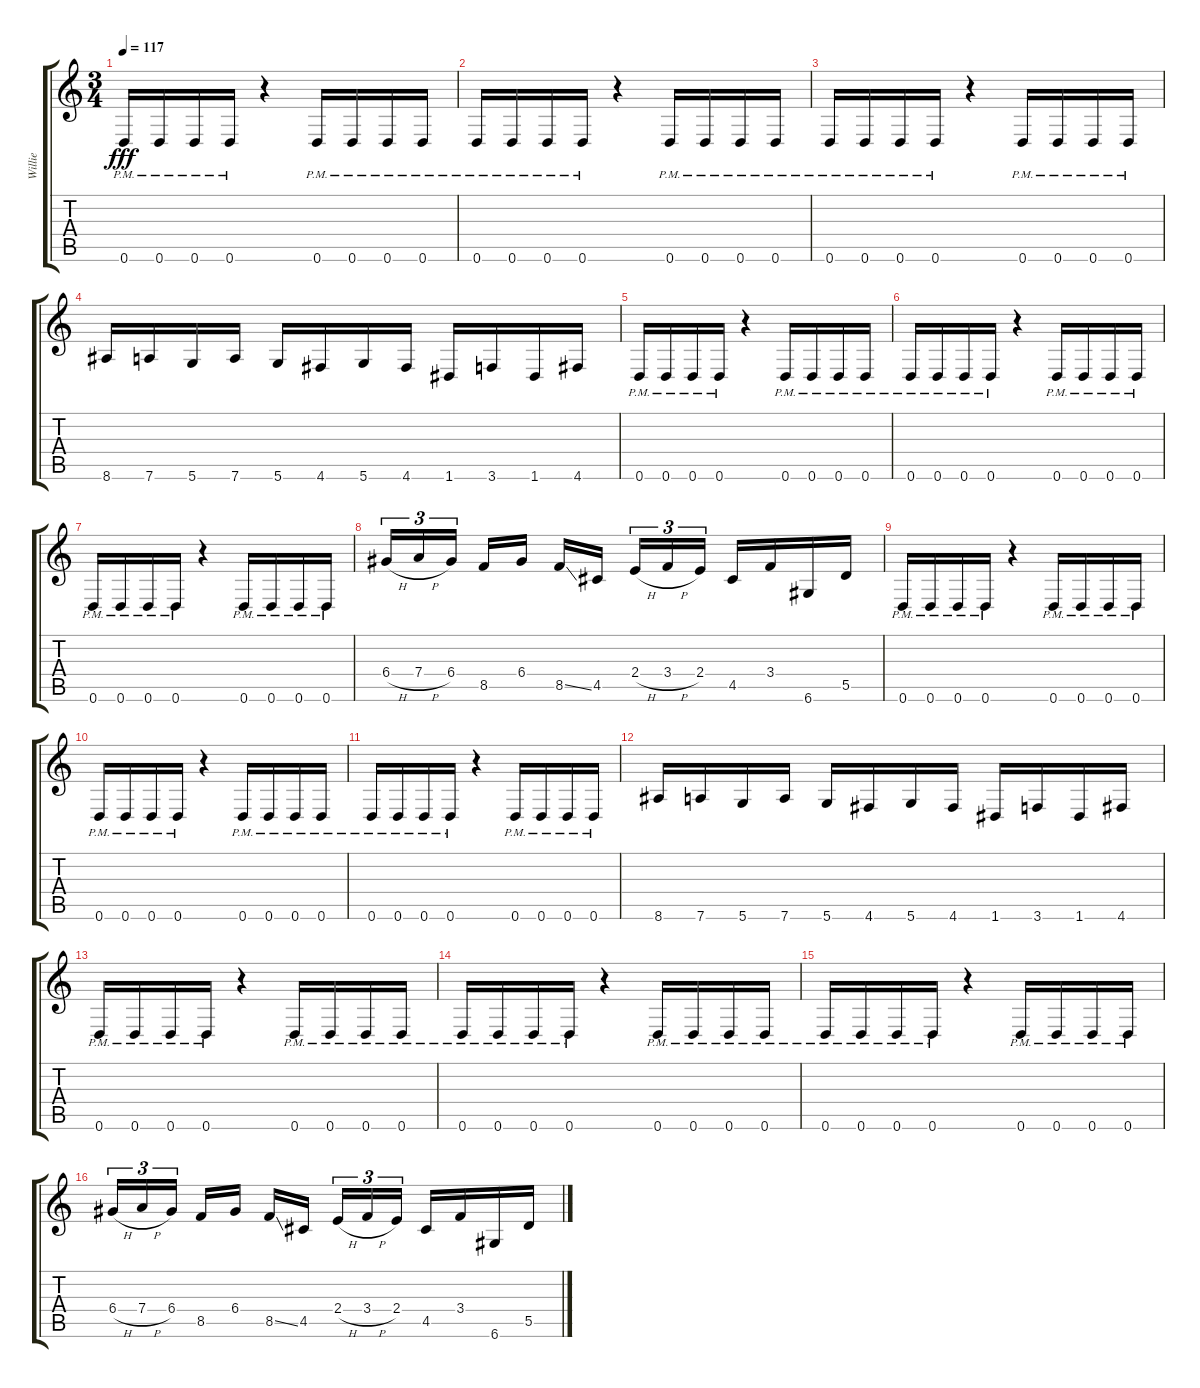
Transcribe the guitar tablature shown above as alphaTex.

\track ("Willie" "Willie") {instrument overdrivenguitar}
\staff {score tabs}
\tuning (E4 B3 G3 D3 A2 D2) {hide}
\ts (3 4)
\tempo 117
\clef g2
\ks c
0.6{pm}.16{dy fff} 0.6{pm}.16 0.6{pm}.16 0.6{pm}.16 r.4 0.6{pm}.16 0.6{pm}.16 0.6{pm}.16 0.6{pm}.16 |
0.6{pm}.16 0.6{pm}.16 0.6{pm}.16 0.6{pm}.16 r.4 0.6{pm}.16 0.6{pm}.16 0.6{pm}.16 0.6{pm}.16 |
0.6{pm}.16 0.6{pm}.16 0.6{pm}.16 0.6{pm}.16 r.4 0.6{pm}.16 0.6{pm}.16 0.6{pm}.16 0.6{pm}.16 |
8.6.16 7.6.16 5.6.16 7.6.16 5.6.16 4.6.16 5.6.16 4.6.16 1.6.16 3.6.16 1.6.16 4.6.16 |
0.6{pm}.16 0.6{pm}.16 0.6{pm}.16 0.6{pm}.16 r.4 0.6{pm}.16 0.6{pm}.16 0.6{pm}.16 0.6{pm}.16 |
0.6{pm}.16 0.6{pm}.16 0.6{pm}.16 0.6{pm}.16 r.4 0.6{pm}.16 0.6{pm}.16 0.6{pm}.16 0.6{pm}.16 |
0.6{pm}.16 0.6{pm}.16 0.6{pm}.16 0.6{pm}.16 r.4 0.6{pm}.16 0.6{pm}.16 0.6{pm}.16 0.6{pm}.16 |
6.4{h}.16{tu (3 2)} 7.4{h}.16{tu (3 2)} 6.4.16{tu (3 2) beam splitsecondary} 8.5.16 6.4.16 8.5{ss}.16 4.5.16{beam splitsecondary} 2.4{h}.16{tu (3 2)} 3.4{h}.16{tu (3 2)} 2.4.16{tu (3 2)} 4.5.16 3.4.16 6.6.16 5.5.16 |
0.6{pm}.16 0.6{pm}.16 0.6{pm}.16 0.6{pm}.16 r.4 0.6{pm}.16 0.6{pm}.16 0.6{pm}.16 0.6{pm}.16 |
0.6{pm}.16 0.6{pm}.16 0.6{pm}.16 0.6{pm}.16 r.4 0.6{pm}.16 0.6{pm}.16 0.6{pm}.16 0.6{pm}.16 |
0.6{pm}.16 0.6{pm}.16 0.6{pm}.16 0.6{pm}.16 r.4 0.6{pm}.16 0.6{pm}.16 0.6{pm}.16 0.6{pm}.16 |
8.6.16 7.6.16 5.6.16 7.6.16 5.6.16 4.6.16 5.6.16 4.6.16 1.6.16 3.6.16 1.6.16 4.6.16 |
0.6{pm}.16 0.6{pm}.16 0.6{pm}.16 0.6{pm}.16 r.4 0.6{pm}.16 0.6{pm}.16 0.6{pm}.16 0.6{pm}.16 |
0.6{pm}.16 0.6{pm}.16 0.6{pm}.16 0.6{pm}.16 r.4 0.6{pm}.16 0.6{pm}.16 0.6{pm}.16 0.6{pm}.16 |
0.6{pm}.16 0.6{pm}.16 0.6{pm}.16 0.6{pm}.16 r.4 0.6{pm}.16 0.6{pm}.16 0.6{pm}.16 0.6{pm}.16 |
6.4{h}.16{tu (3 2)} 7.4{h}.16{tu (3 2)} 6.4.16{tu (3 2) beam splitsecondary} 8.5.16 6.4.16 8.5{ss}.16 4.5.16{beam splitsecondary} 2.4{h}.16{tu (3 2)} 3.4{h}.16{tu (3 2)} 2.4.16{tu (3 2)} 4.5.16 3.4.16 6.6.16 5.5.16
